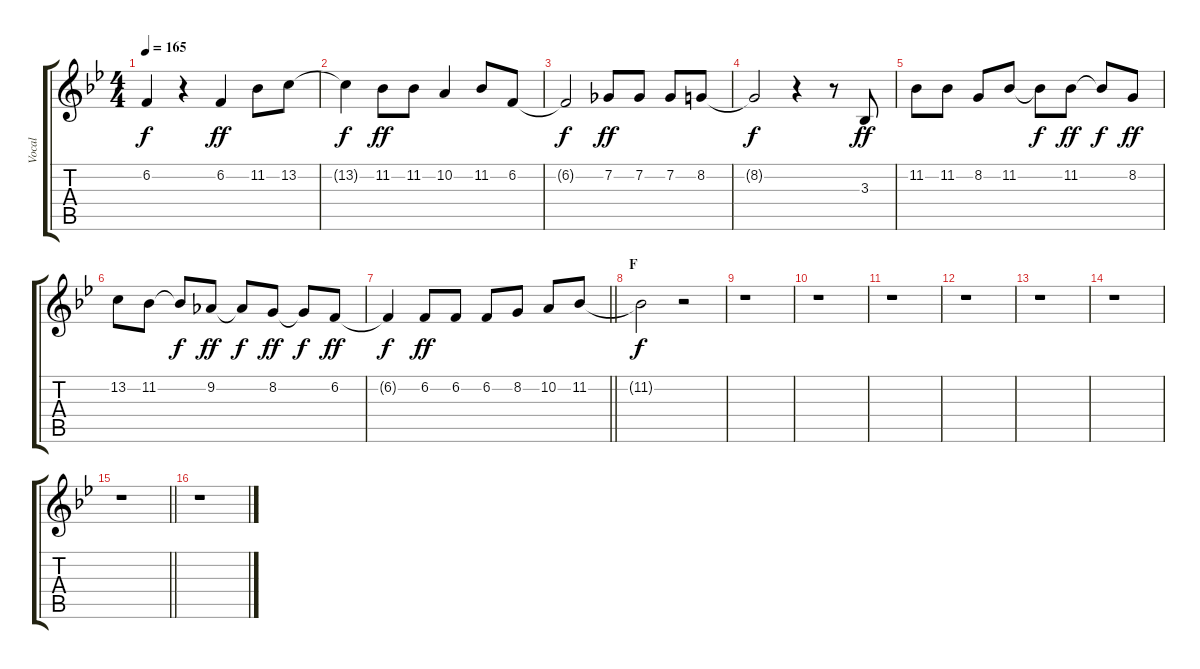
\track ("Vocal" "Vocal") {instrument violin}
\staff {score tabs}
\tuning (E4 B3 G3 D3 A2 E2) {hide}
\ts (4 4)
\tempo 165
\clef g2
\ks bb
6.2{t}.4{dy f} r.4 6.2.4{dy ff} 11.2.8 13.2.8 |
13.2{t}.4{dy f} 11.2.8{dy ff} 11.2.8 10.2.4 11.2.8 6.2.8 |
6.2{t}.2{dy f} 7.2.8{dy ff} 7.2.8 7.2.8 8.2.8 |
8.2{t}.2{dy f} r.4 r.8 3.3.8{dy ff} |
11.2.8 11.2.8 8.2.8 11.2.8 11.2{t}.8{dy f} 11.2.8{dy ff} 11.2{t}.8{dy f} 8.2.8{dy ff} |
13.2.8 11.2.8 11.2{t}.8{dy f} 9.2.8{dy ff} 9.2{t}.8{dy f} 8.2.8{dy ff} 8.2{t}.8{dy f} 6.2.8{dy ff} |
\barLineRight lightlight
6.2{t}.4{dy f} 6.2.8{dy ff} 6.2.8 6.2.8 8.2.8 10.2.8 11.2.8 |
\section ("" "F")
11.2{t}.2{dy f} r.2 |
r.1 |
r.1 |
r.1 |
r.1 |
r.1 |
r.1 |
\barLineRight lightlight
r.1 |
r.1
